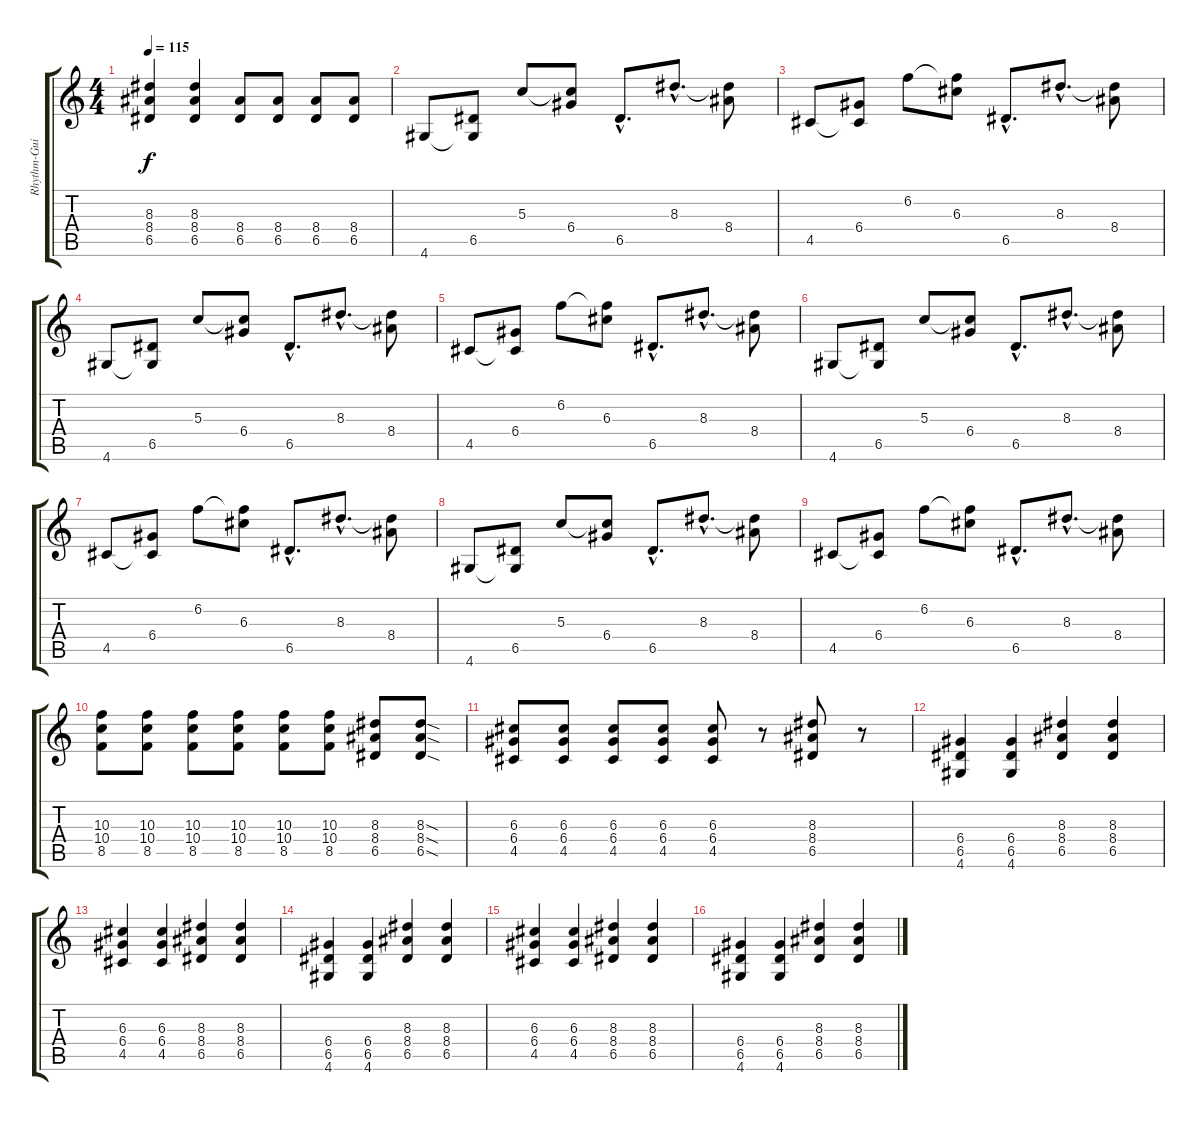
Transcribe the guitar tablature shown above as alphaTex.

\track ("Rhythm-Guitar" "Rhythm-Gui") {instrument distortionguitar}
\staff {score tabs}
\tuning (E4 B3 G3 D3 A2 E2) {hide}
\ts (4 4)
\tempo 115
\clef g2
\ks c
(8.3 8.4 6.5).4{dy f} (8.3 8.4 6.5).4 (8.4 6.5).8 (8.4 6.5).8 (8.4 6.5).8 (8.4 6.5).8 |
4.6.8 (6.5 4.6{t}).8 5.3.8 (5.3{t} 6.4).8 6.5{hac}.8{d} 8.3{hac}.8{d} (8.3{t} 8.4).8 |
4.5.8 (6.4 4.5{t}).8 6.2.8 (6.2{t} 6.3).8 6.5{hac}.8{d} 8.3{hac}.8{d} (8.3{t} 8.4).8 |
4.6.8 (6.5 4.6{t}).8 5.3.8 (5.3{t} 6.4).8 6.5{hac}.8{d} 8.3{hac}.8{d} (8.3{t} 8.4).8 |
4.5.8 (6.4 4.5{t}).8 6.2.8 (6.2{t} 6.3).8 6.5{hac}.8{d} 8.3{hac}.8{d} (8.3{t} 8.4).8 |
4.6.8 (6.5 4.6{t}).8 5.3.8 (5.3{t} 6.4).8 6.5{hac}.8{d} 8.3{hac}.8{d} (8.3{t} 8.4).8 |
4.5.8 (6.4 4.5{t}).8 6.2.8 (6.2{t} 6.3).8 6.5{hac}.8{d} 8.3{hac}.8{d} (8.3{t} 8.4).8 |
4.6.8 (6.5 4.6{t}).8 5.3.8 (5.3{t} 6.4).8 6.5{hac}.8{d} 8.3{hac}.8{d} (8.3{t} 8.4).8 |
4.5.8 (6.4 4.5{t}).8 6.2.8 (6.2{t} 6.3).8 6.5{hac}.8{d} 8.3{hac}.8{d} (8.3{t} 8.4).8 |
(10.3 10.4 8.5).8 (10.3 10.4 8.5).8 (10.3 10.4 8.5).8 (10.3 10.4 8.5).8 (10.3 10.4 8.5).8 (10.3 10.4 8.5).8 (8.3 8.4 6.5).8 (8.3{sod} 8.4{sod} 6.5{sod}).8 |
(6.3 6.4 4.5).8 (6.3 6.4 4.5).8 (6.3 6.4 4.5).8 (6.3 6.4 4.5).8 (6.3 6.4 4.5).8 r.8 (8.3 8.4 6.5).8 r.8 |
(6.4 6.5 4.6).4 (6.4 6.5 4.6).4 (8.3 8.4 6.5).4 (8.3 8.4 6.5).4 |
(6.3 6.4 4.5).4 (6.3 6.4 4.5).4 (8.3 8.4 6.5).4 (8.3 8.4 6.5).4 |
(6.4 6.5 4.6).4 (6.4 6.5 4.6).4 (8.3 8.4 6.5).4 (8.3 8.4 6.5).4 |
(6.3 6.4 4.5).4 (6.3 6.4 4.5).4 (8.3 8.4 6.5).4 (8.3 8.4 6.5).4 |
(6.4 6.5 4.6).4 (6.4 6.5 4.6).4 (8.3 8.4 6.5).4 (8.3 8.4 6.5).4
